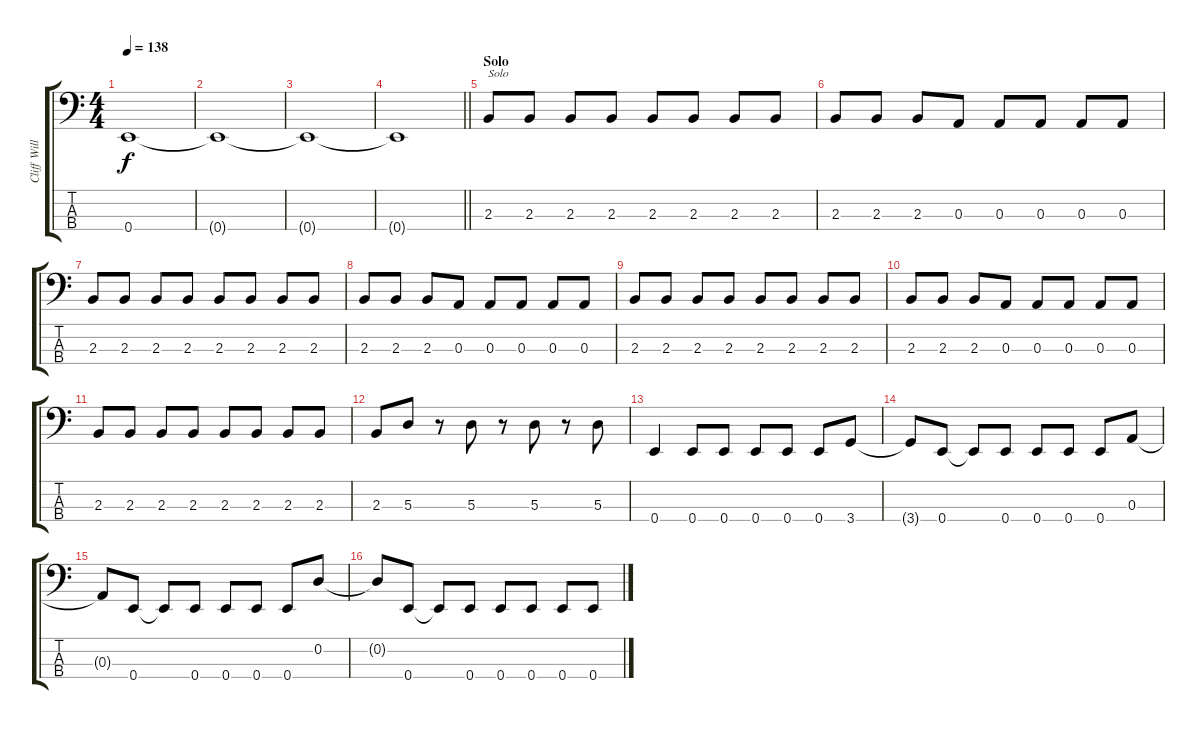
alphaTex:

\track ("Cliff Williams" "Cliff Will") {instrument electricbasspick}
\staff {score tabs}
\tuning (G2 D2 A1 E1) {hide}
\ts (4 4)
\tempo 138
\clef f4
\ks c
0.4.1{dy f} |
0.4{t}.1 |
0.4{t}.1 |
\barLineRight lightlight
0.4{t}.1 |
\section ("" "Solo")
2.3.8{txt "Solo"} 2.3.8 2.3.8 2.3.8 2.3.8 2.3.8 2.3.8 2.3.8 |
2.3.8 2.3.8 2.3.8 0.3.8 0.3.8 0.3.8 0.3.8 0.3.8 |
2.3.8 2.3.8 2.3.8 2.3.8 2.3.8 2.3.8 2.3.8 2.3.8 |
2.3.8 2.3.8 2.3.8 0.3.8 0.3.8 0.3.8 0.3.8 0.3.8 |
2.3.8 2.3.8 2.3.8 2.3.8 2.3.8 2.3.8 2.3.8 2.3.8 |
2.3.8 2.3.8 2.3.8 0.3.8 0.3.8 0.3.8 0.3.8 0.3.8 |
2.3.8 2.3.8 2.3.8 2.3.8 2.3.8 2.3.8 2.3.8 2.3.8 |
2.3.8 5.3.8 r.8 5.3.8 r.8 5.3.8 r.8 5.3.8 |
0.4.4 0.4.8 0.4.8 0.4.8 0.4.8 0.4.8 3.4.8 |
3.4{t}.8 0.4.8 0.4{t}.8 0.4.8 0.4.8 0.4.8 0.4.8 0.3.8 |
0.3{t}.8 0.4.8 0.4{t}.8 0.4.8 0.4.8 0.4.8 0.4.8 0.2.8 |
0.2{t}.8 0.4.8 0.4{t}.8 0.4.8 0.4.8 0.4.8 0.4.8 0.4.8
